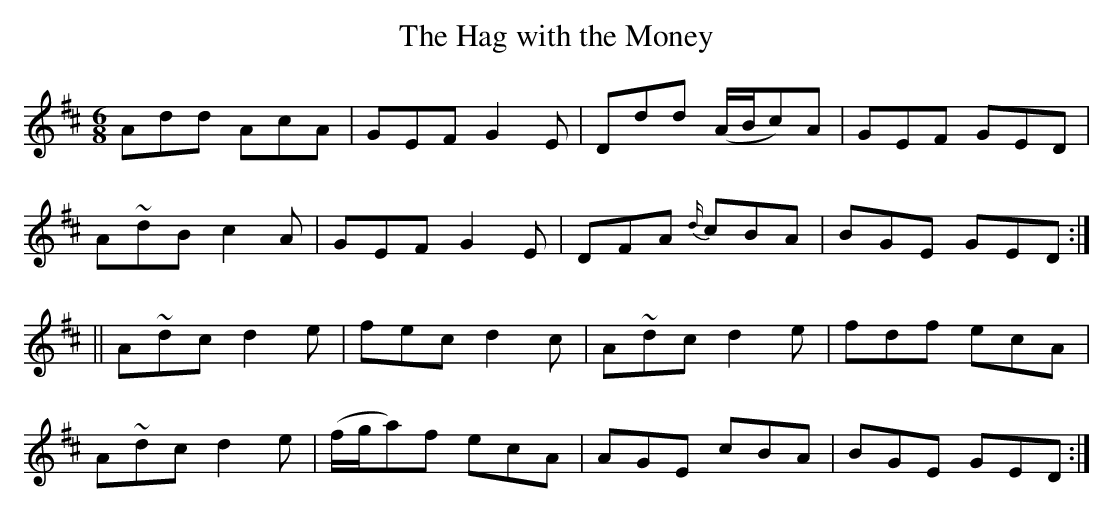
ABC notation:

X:1
T: Hag with the Money, The
M: 6/8
L: 1/8
K: D
Add AcA|GEF G2 E|Ddd (A/2B/2c)A|GEF GED|
A~dB c2 A|GEF G2 E|DFA {d/2}cBA|BGE GED:|
||A~dc d2 e|fec d2 c|A~dc d2 e|fdf ecA|
A~dc d2 e|(f/2g/2a)f ecA|AGE cBA|BGE GED:|
